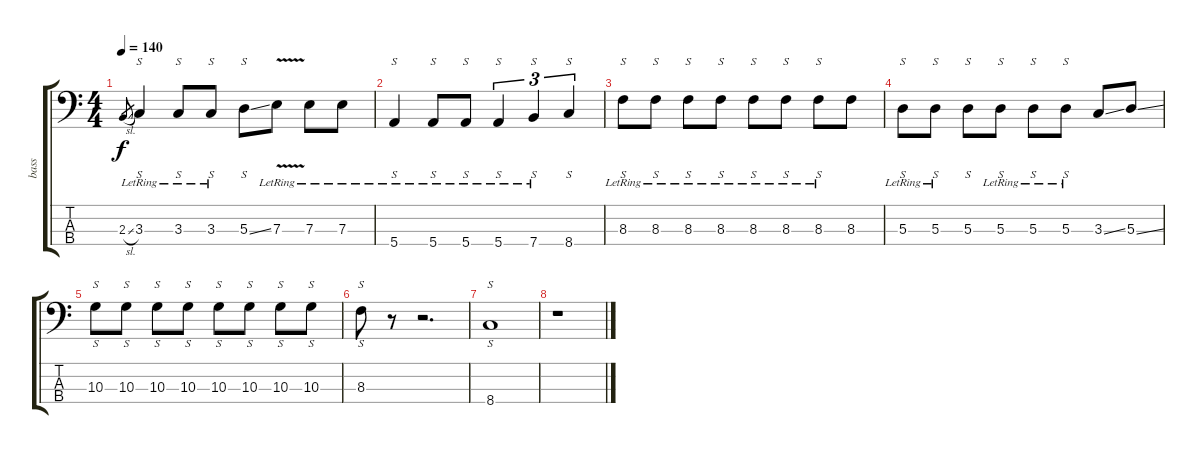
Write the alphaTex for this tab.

\track ("bass" "bass") {instrument electricbassfinger}
\staff {score tabs}
\tuning (G2 D2 A1 E1) {hide}
\ts (4 4)
\tempo 140
\clef f4
\ks c
2.3{sl}.8{gr dy f} 3.3{lr}.4{s} 3.3{lr}.8{s} 3.3{lr}.8{s} 5.3{ss}.8{s} 7.3{v lr}.8 7.3{lr}.8 7.3{lr}.8 |
5.4{lr}.4{s} 5.4{lr}.8{s} 5.4{lr}.8{s} 5.4{lr}.4{s tu (3 2)} 7.4{lr}.4{s tu (3 2)} 8.4.4{s tu (3 2)} |
8.3{lr}.8{s} 8.3{lr}.8{s} 8.3{lr}.8{s} 8.3{lr}.8{s} 8.3{lr}.8{s} 8.3{lr}.8{s} 8.3{lr}.8{s} 8.3.8 |
5.3{lr}.8{s} 5.3{lr}.8{s} 5.3.8{s} 5.3{lr}.8{s} 5.3{lr}.8{s} 5.3{lr}.8{s} 3.3{ss}.8 5.3{ss}.8 |
10.3.8{s} 10.3.8{s} 10.3.8{s} 10.3.8{s} 10.3.8{s} 10.3.8{s} 10.3.8{s} 10.3.8{s} |
8.3.8{s} r.8 r.2{d} |
8.4.1{s} |
r.1
